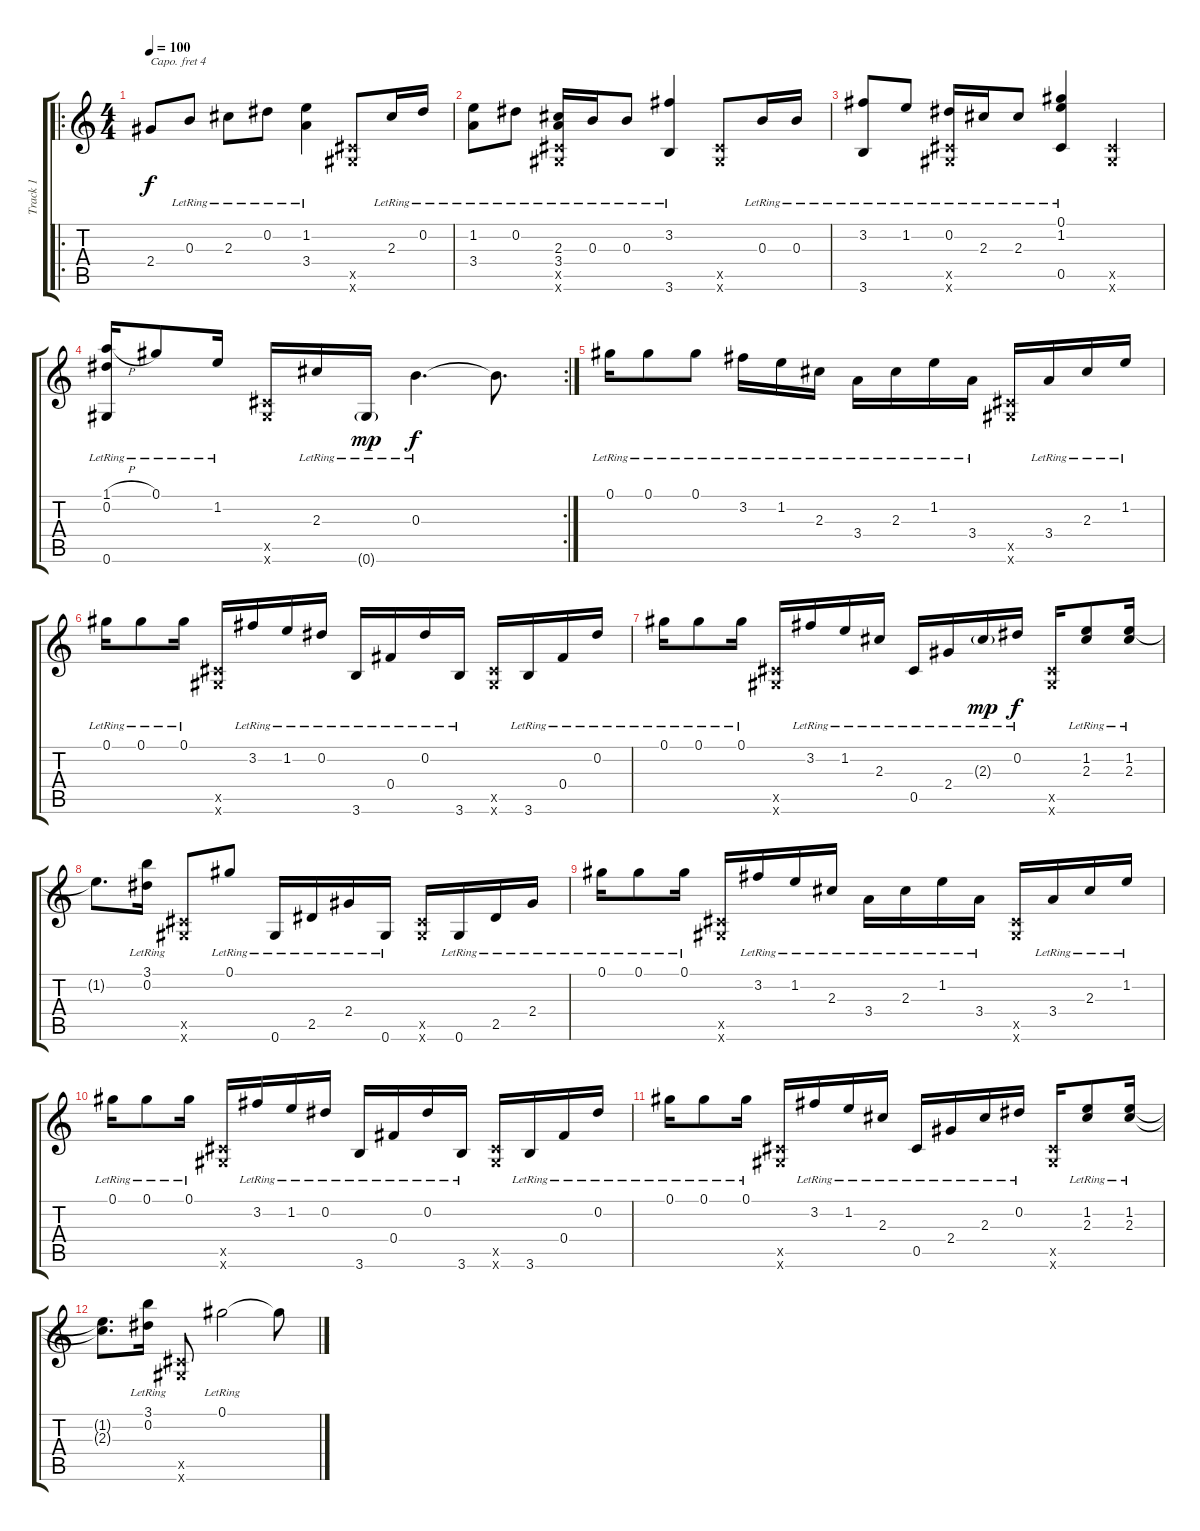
\track ("Track 1" "Track 1") {instrument acousticguitarsteel}
\staff {score tabs}
\capo 4
\tuning (E4 B3 G3 D3 A2 E2) {hide}
\ro
\ts (4 4)
\tempo 100
\clef g2
\ks c
2.4{t}.8{dy f} 0.3{lr}.8 2.3{lr}.8 0.2{lr}.8 (1.2{lr} 3.4{lr}).4 (0.5{x} 0.6{x}).8 2.3{lr}.16 0.2{lr}.16 |
(1.2{lr} 3.4{lr}).8 0.2{lr}.8 (2.3{lr} 3.4{lr} 0.5{x} 0.6{x}).16 0.3{lr}.16 0.3{lr}.8 (3.2{lr} 3.6{lr}).4 (0.5{x} 0.6{x}).8 0.3{lr}.16 0.3{lr}.16 |
(3.2{lr} 3.6{lr}).8 1.2{lr}.8 (0.2{lr} 0.5{x} 0.6{x}).16 2.3{lr}.16 2.3{lr}.8 (0.1{lr} 1.2{lr} 0.5{lr}).4 (0.5{x} 0.6{x}).4 |
\rc 2
(1.1{h lr} 0.2{lr} 0.6{lr}).16 0.1{lr}.8 1.2{lr}.16 (0.5{x} 0.6{x}).16 2.3{lr}.16 0.6{g lr}.16{dy mp} 0.3{lr}.4{d dy f} 0.3{t}.8{d} |
0.1{lr}.16 0.1{lr}.8 0.1{lr}.8 3.2{lr}.16 1.2{lr}.16 2.3{lr}.16 3.4{lr}.16 2.3{lr}.16 1.2{lr}.16 3.4{lr}.16 (0.5{x} 0.6{x}).16 3.4{lr}.16 2.3{lr}.16 1.2{lr}.16 |
0.1{lr}.16 0.1{lr}.8 0.1{lr}.16 (0.5{x} 0.6{x}).16 3.2{lr}.16 1.2{lr}.16 0.2{lr}.16 3.6{lr}.16 0.4{lr}.16 0.2{lr}.16 3.6{lr}.16 (0.5{x} 0.6{x}).16 3.6{lr}.16 0.4{lr}.16 0.2{lr}.16 |
0.1{lr}.16 0.1{lr}.8 0.1{lr}.16 (0.5{x} 0.6{x}).16 3.2{lr}.16 1.2{lr}.16 2.3{lr}.16 0.5{lr}.16 2.4{lr}.16 2.3{g lr}.16{dy mp} 0.2{lr}.16{dy f} (0.5{x} 0.6{x}).16 (1.2{lr} 2.3{lr}).8 (1.2{lr} 2.3{lr}).16 |
1.2{t}.8{d} (3.1{lr} 0.2{lr}).16 (0.5{x} 0.6{x}).8 0.1{lr}.8 0.6{lr}.16 2.5{lr}.16 2.4{lr}.16 0.6{lr}.16 (0.5{x} 0.6{x}).16 0.6{lr}.16 2.5{lr}.16 2.4{lr}.16 |
0.1{lr}.16 0.1{lr}.8 0.1{lr}.16 (0.5{x} 0.6{x}).16 3.2{lr}.16 1.2{lr}.16 2.3{lr}.16 3.4{lr}.16 2.3{lr}.16 1.2{lr}.16 3.4{lr}.16 (0.5{x} 0.6{x}).16 3.4{lr}.16 2.3{lr}.16 1.2{lr}.16 |
0.1{lr}.16 0.1{lr}.8 0.1{lr}.16 (0.5{x} 0.6{x}).16 3.2{lr}.16 1.2{lr}.16 0.2{lr}.16 3.6{lr}.16 0.4{lr}.16 0.2{lr}.16 3.6{lr}.16 (0.5{x} 0.6{x}).16 3.6{lr}.16 0.4{lr}.16 0.2{lr}.16 |
0.1{lr}.16 0.1{lr}.8 0.1{lr}.16 (0.5{x} 0.6{x}).16 3.2{lr}.16 1.2{lr}.16 2.3{lr}.16 0.5{lr}.16 2.4{lr}.16 2.3{lr}.16 0.2{lr}.16 (0.5{x} 0.6{x}).16 (1.2{lr} 2.3{lr}).8 (1.2{lr} 2.3{lr}).16 |
(1.2{t} 2.3{t}).8{d} (3.1{lr} 0.2{lr}).16 (0.5{x} 0.6{x}).8 0.1{lr}.2 0.1{t}.8
